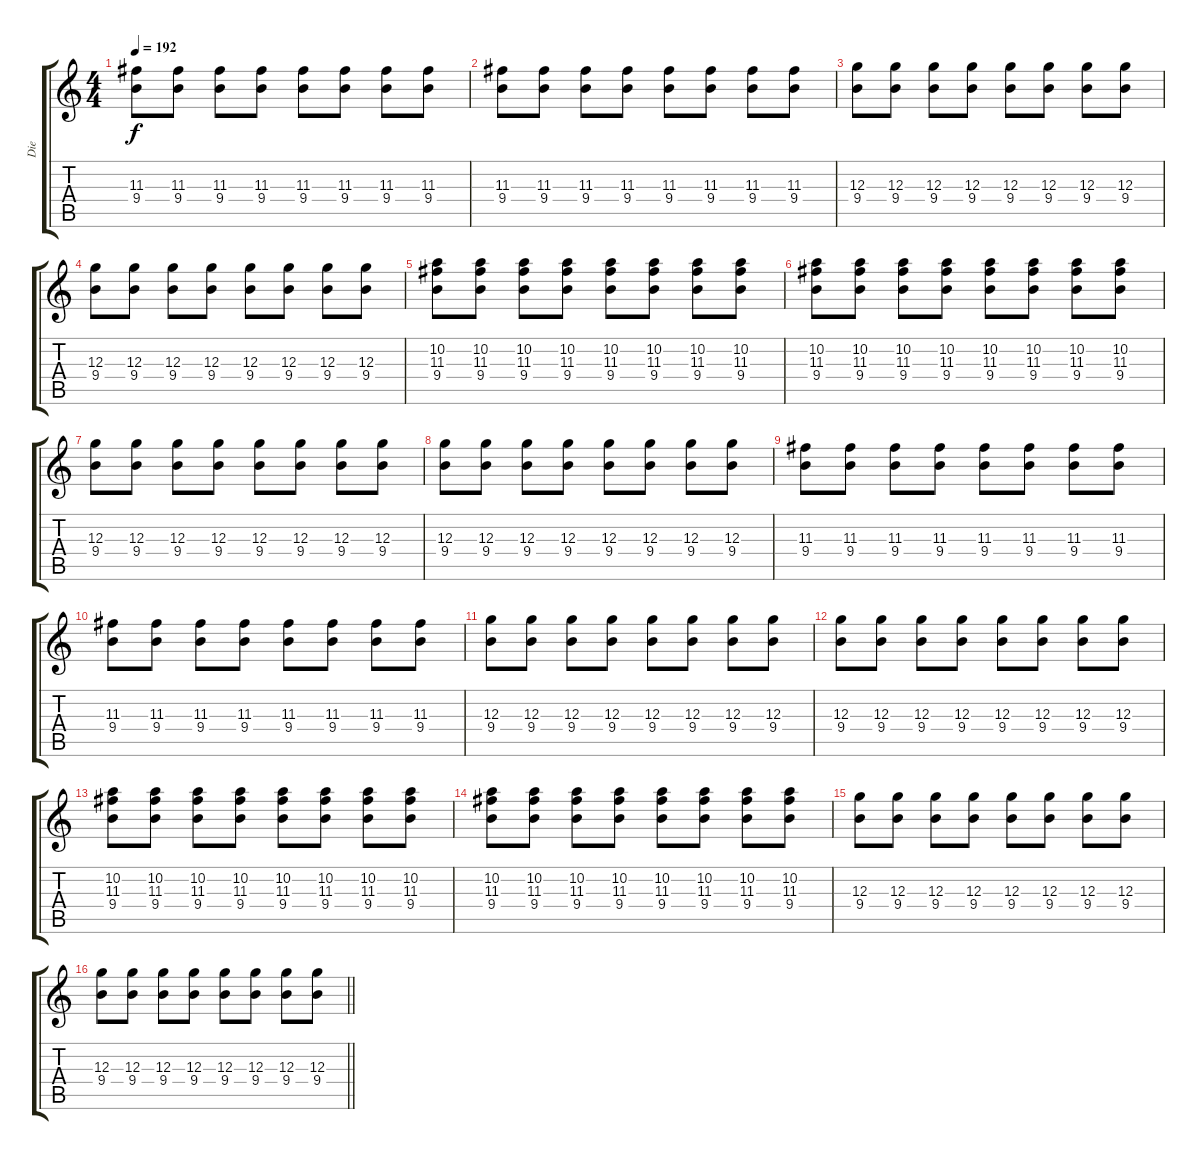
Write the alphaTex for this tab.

\track ("Die" "Die") {instrument overdrivenguitar}
\staff {score tabs}
\tuning (E4 B3 G3 D3 A2 E2) {hide}
\ts (4 4)
\tempo 192
\clef g2
\ks c
(11.3 9.4).8{dy f} (11.3 9.4).8 (11.3 9.4).8 (11.3 9.4).8 (11.3 9.4).8 (11.3 9.4).8 (11.3 9.4).8 (11.3 9.4).8 |
(11.3 9.4).8 (11.3 9.4).8 (11.3 9.4).8 (11.3 9.4).8 (11.3 9.4).8 (11.3 9.4).8 (11.3 9.4).8 (11.3 9.4).8 |
(12.3 9.4).8 (12.3 9.4).8 (12.3 9.4).8 (12.3 9.4).8 (12.3 9.4).8 (12.3 9.4).8 (12.3 9.4).8 (12.3 9.4).8 |
(12.3 9.4).8 (12.3 9.4).8 (12.3 9.4).8 (12.3 9.4).8 (12.3 9.4).8 (12.3 9.4).8 (12.3 9.4).8 (12.3 9.4).8 |
(10.2 11.3 9.4).8 (10.2 11.3 9.4).8 (10.2 11.3 9.4).8 (10.2 11.3 9.4).8 (10.2 11.3 9.4).8 (10.2 11.3 9.4).8 (10.2 11.3 9.4).8 (10.2 11.3 9.4).8 |
(10.2 11.3 9.4).8 (10.2 11.3 9.4).8 (10.2 11.3 9.4).8 (10.2 11.3 9.4).8 (10.2 11.3 9.4).8 (10.2 11.3 9.4).8 (10.2 11.3 9.4).8 (10.2 11.3 9.4).8 |
(12.3 9.4).8 (12.3 9.4).8 (12.3 9.4).8 (12.3 9.4).8 (12.3 9.4).8 (12.3 9.4).8 (12.3 9.4).8 (12.3 9.4).8 |
(12.3 9.4).8 (12.3 9.4).8 (12.3 9.4).8 (12.3 9.4).8 (12.3 9.4).8 (12.3 9.4).8 (12.3 9.4).8 (12.3 9.4).8 |
(11.3 9.4).8 (11.3 9.4).8 (11.3 9.4).8 (11.3 9.4).8 (11.3 9.4).8 (11.3 9.4).8 (11.3 9.4).8 (11.3 9.4).8 |
(11.3 9.4).8 (11.3 9.4).8 (11.3 9.4).8 (11.3 9.4).8 (11.3 9.4).8 (11.3 9.4).8 (11.3 9.4).8 (11.3 9.4).8 |
(12.3 9.4).8 (12.3 9.4).8 (12.3 9.4).8 (12.3 9.4).8 (12.3 9.4).8 (12.3 9.4).8 (12.3 9.4).8 (12.3 9.4).8 |
(12.3 9.4).8 (12.3 9.4).8 (12.3 9.4).8 (12.3 9.4).8 (12.3 9.4).8 (12.3 9.4).8 (12.3 9.4).8 (12.3 9.4).8 |
(10.2 11.3 9.4).8 (10.2 11.3 9.4).8 (10.2 11.3 9.4).8 (10.2 11.3 9.4).8 (10.2 11.3 9.4).8 (10.2 11.3 9.4).8 (10.2 11.3 9.4).8 (10.2 11.3 9.4).8 |
(10.2 11.3 9.4).8 (10.2 11.3 9.4).8 (10.2 11.3 9.4).8 (10.2 11.3 9.4).8 (10.2 11.3 9.4).8 (10.2 11.3 9.4).8 (10.2 11.3 9.4).8 (10.2 11.3 9.4).8 |
(12.3 9.4).8 (12.3 9.4).8 (12.3 9.4).8 (12.3 9.4).8 (12.3 9.4).8 (12.3 9.4).8 (12.3 9.4).8 (12.3 9.4).8 |
\barLineRight lightlight
(12.3 9.4).8 (12.3 9.4).8 (12.3 9.4).8 (12.3 9.4).8 (12.3 9.4).8 (12.3 9.4).8 (12.3 9.4).8 (12.3 9.4).8
